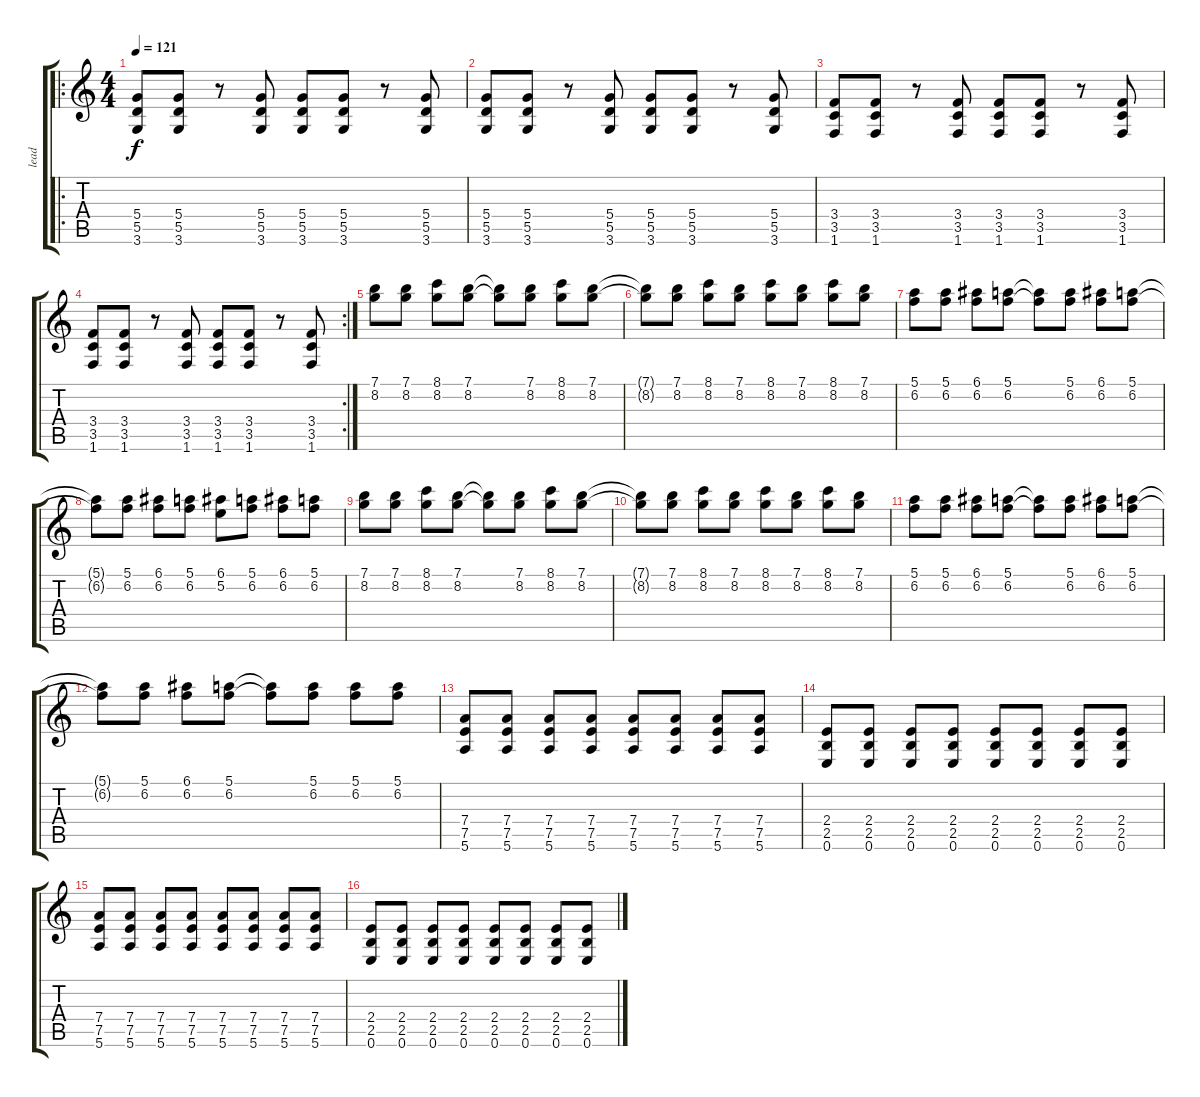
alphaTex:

\track ("lead" "lead") {instrument overdrivenguitar}
\staff {score tabs}
\tuning (E4 B3 G3 D3 A2 E2) {hide}
\ro
\ts (4 4)
\tempo 121
\clef g2
\ks c
(5.4 5.5 3.6).8{dy f} (5.4 5.5 3.6).8 r.8 (5.4 5.5 3.6).8 (5.4 5.5 3.6).8 (5.4 5.5 3.6).8 r.8 (5.4 5.5 3.6).8 |
(5.4 5.5 3.6).8 (5.4 5.5 3.6).8 r.8 (5.4 5.5 3.6).8 (5.4 5.5 3.6).8 (5.4 5.5 3.6).8 r.8 (5.4 5.5 3.6).8 |
(3.4 3.5 1.6).8 (3.4 3.5 1.6).8 r.8 (3.4 3.5 1.6).8 (3.4 3.5 1.6).8 (3.4 3.5 1.6).8 r.8 (3.4 3.5 1.6).8 |
\rc 2
(3.4 3.5 1.6).8 (3.4 3.5 1.6).8 r.8 (3.4 3.5 1.6).8 (3.4 3.5 1.6).8 (3.4 3.5 1.6).8 r.8 (3.4 3.5 1.6).8 |
(7.1 8.2).8 (7.1 8.2).8 (8.1 8.2).8 (7.1 8.2).8 (7.1{t} 8.2{t}).8 (7.1 8.2).8 (8.1 8.2).8 (7.1 8.2).8 |
(7.1{t} 8.2{t}).8 (7.1 8.2).8 (8.1 8.2).8 (7.1 8.2).8 (8.1 8.2).8 (7.1 8.2).8 (8.1 8.2).8 (7.1 8.2).8 |
(5.1 6.2).8 (5.1 6.2).8 (6.1 6.2).8 (5.1 6.2).8 (5.1{t} 6.2{t}).8 (5.1 6.2).8 (6.1 6.2).8 (5.1 6.2).8 |
(5.1{t} 6.2{t}).8 (5.1 6.2).8 (6.1 6.2).8 (5.1 6.2).8 (6.1 5.2).8 (5.1 6.2).8 (6.1 6.2).8 (5.1 6.2).8 |
(7.1 8.2).8 (7.1 8.2).8 (8.1 8.2).8 (7.1 8.2).8 (7.1{t} 8.2{t}).8 (7.1 8.2).8 (8.1 8.2).8 (7.1 8.2).8 |
(7.1{t} 8.2{t}).8 (7.1 8.2).8 (8.1 8.2).8 (7.1 8.2).8 (8.1 8.2).8 (7.1 8.2).8 (8.1 8.2).8 (7.1 8.2).8 |
(5.1 6.2).8 (5.1 6.2).8 (6.1 6.2).8 (5.1 6.2).8 (5.1{t} 6.2{t}).8 (5.1 6.2).8 (6.1 6.2).8 (5.1 6.2).8 |
(5.1{t} 6.2{t}).8 (5.1 6.2).8 (6.1 6.2).8 (5.1 6.2).8 (5.1{t} 6.2{t}).8 (5.1 6.2).8 (5.1 6.2).8 (5.1 6.2).8 |
(7.4 7.5 5.6).8 (7.4 7.5 5.6).8 (7.4 7.5 5.6).8 (7.4 7.5 5.6).8 (7.4 7.5 5.6).8 (7.4 7.5 5.6).8 (7.4 7.5 5.6).8 (7.4 7.5 5.6).8 |
(2.4 2.5 0.6).8 (2.4 2.5 0.6).8 (2.4 2.5 0.6).8 (2.4 2.5 0.6).8 (2.4 2.5 0.6).8 (2.4 2.5 0.6).8 (2.4 2.5 0.6).8 (2.4 2.5 0.6).8 |
(7.4 7.5 5.6).8 (7.4 7.5 5.6).8 (7.4 7.5 5.6).8 (7.4 7.5 5.6).8 (7.4 7.5 5.6).8 (7.4 7.5 5.6).8 (7.4 7.5 5.6).8 (7.4 7.5 5.6).8 |
(2.4 2.5 0.6).8 (2.4 2.5 0.6).8 (2.4 2.5 0.6).8 (2.4 2.5 0.6).8 (2.4 2.5 0.6).8 (2.4 2.5 0.6).8 (2.4 2.5 0.6).8 (2.4 2.5 0.6).8
